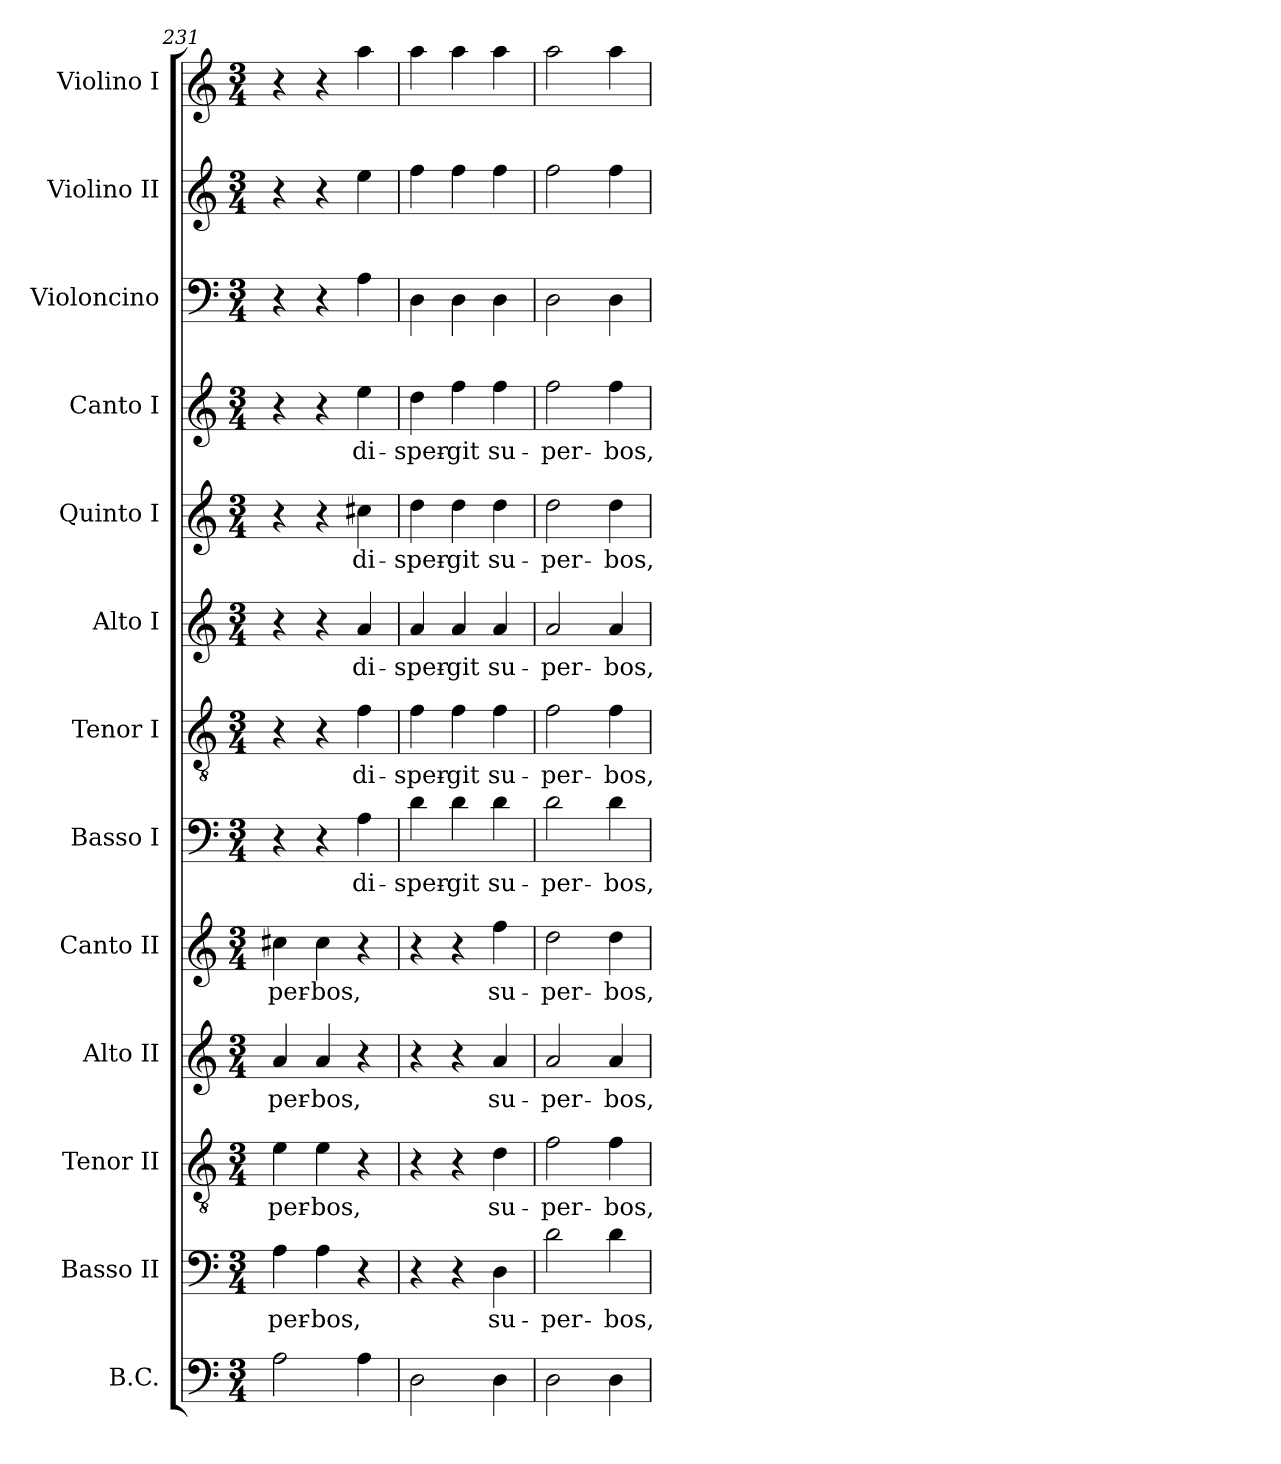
**kern	**kern	**text	**kern	**text	**kern	**text	**kern	**text	**kern	**text	**kern	**text	**kern	**text	**kern	**text	**kern	**text	**kern	**kern	**kern
*part13	*part12	*part12	*part11	*part11	*part10	*part10	*part9	*part9	*part8	*part8	*part7	*part7	*part6	*part6	*part5	*part5	*part4	*part4	*part3	*part2	*part1
*staff13	*staff12	*staff12	*staff11	*staff11	*staff10	*staff10	*staff9	*staff9	*staff8	*staff8	*staff7	*staff7	*staff6	*staff6	*staff5	*staff5	*staff4	*staff4	*staff3	*staff2	*staff1
*I"B.C.	*I"Basso II	*	*I"Tenor II	*	*I"Alto II	*	*I"Canto II	*	*I"Basso I	*	*I"Tenor I	*	*I"Alto I	*	*I"Quinto I	*	*I"Canto I	*	*I"Violoncino	*I"Violino II	*I"Violino I
*I'BC	*I'B 2	*	*I'T 2	*	*I'A 2	*	*I'C 2	*	*I'B 1	*	*I'T 1	*	*I'A 1	*	*I'Q 1	*	*I'C 1	*	*	*I'Vln. II	*I'Vln. I
*clefF4	*clefF4	*	*clefGv2	*	*clefG2	*	*clefG2	*	*clefF4	*	*clefGv2	*	*clefG2	*	*clefG2	*	*clefG2	*	*clefF4	*clefG2	*clefG2
*k[]	*k[]	*	*k[]	*	*k[]	*	*k[]	*	*k[]	*	*k[]	*	*k[]	*	*k[]	*	*k[]	*	*k[]	*k[]	*k[]
*C:	*C:	*	*C:	*	*C:	*	*C:	*	*C:	*	*C:	*	*C:	*	*C:	*	*C:	*	*C:	*C:	*C:
*M3/4	*M3/4	*	*M3/4	*	*M3/4	*	*M3/4	*	*M3/4	*	*M3/4	*	*M3/4	*	*M3/4	*	*M3/4	*	*M3/4	*M3/4	*M3/4
=231	=231	=231	=231	=231	=231	=231	=231	=231	=231	=231	=231	=231	=231	=231	=231	=231	=231	=231	=231	=231	=231
!	!	!LO:LY:b	!	!	!	!	!	!	!	!	!	!	!	!	!	!	!	!	!	!	!
!	!	!	!	!LO:LY:b	!	!	!	!	!	!	!	!	!	!	!	!	!	!	!	!	!
!	!	!	!	!	!	!LO:LY:b	!	!	!	!	!	!	!	!	!	!	!	!	!	!	!
!	!	!	!	!	!	!	!	!LO:LY:b	!	!	!	!	!	!	!	!	!	!	!	!	!
2A\	4A\	-per-	4e\	-per-	4a/	-per-	4cc#X\	-per-	4r	.	4r	.	4r	.	4r	.	4r	.	4r	4r	4r
!	!	!LO:LY:b	!	!	!	!	!	!	!	!	!	!	!	!	!	!	!	!	!	!	!
!	!	!	!	!LO:LY:b	!	!	!	!	!	!	!	!	!	!	!	!	!	!	!	!	!
!	!	!	!	!	!	!LO:LY:b	!	!	!	!	!	!	!	!	!	!	!	!	!	!	!
!	!	!	!	!	!	!	!	!LO:LY:b	!	!	!	!	!	!	!	!	!	!	!	!	!
.	4A\	-bos,	4e\	-bos,	4a/	-bos,	4cc#\	-bos,	4r	.	4r	.	4r	.	4r	.	4r	.	4r	4r	4r
!	!	!	!	!	!	!	!	!	!	!LO:LY:b	!	!	!	!	!	!	!	!	!	!	!
!	!	!	!	!	!	!	!	!	!	!	!	!LO:LY:b	!	!	!	!	!	!	!	!	!
!	!	!	!	!	!	!	!	!	!	!	!	!	!	!LO:LY:b	!	!	!	!	!	!	!
!	!	!	!	!	!	!	!	!	!	!	!	!	!	!	!	!LO:LY:b	!	!	!	!	!
!	!	!	!	!	!	!	!	!	!	!	!	!	!	!	!	!	!	!LO:LY:b	!	!	!
4A\	4r	.	4r	.	4r	.	4r	.	4A\	di-	4f\	di-	4a/	di-	4cc#X\	di-	4ee\	di-	4A\	4ee\	4aa\
=232	=232	=232	=232	=232	=232	=232	=232	=232	=232	=232	=232	=232	=232	=232	=232	=232	=232	=232	=232	=232	=232
!	!	!	!	!	!	!	!	!	!	!LO:LY:b	!	!	!	!	!	!	!	!	!	!	!
!	!	!	!	!	!	!	!	!	!	!	!	!LO:LY:b	!	!	!	!	!	!	!	!	!
!	!	!	!	!	!	!	!	!	!	!	!	!	!	!LO:LY:b	!	!	!	!	!	!	!
!	!	!	!	!	!	!	!	!	!	!	!	!	!	!	!	!LO:LY:b	!	!	!	!	!
!	!	!	!	!	!	!	!	!	!	!	!	!	!	!	!	!	!	!LO:LY:b	!	!	!
2D\	4r	.	4r	.	4r	.	4r	.	4d\	-sper-	4f\	-sper-	4a/	-sper-	4dd\	-sper-	4dd\	-sper-	4D\	4ff\	4aa\
!	!	!	!	!	!	!	!	!	!	!LO:LY:b	!	!	!	!	!	!	!	!	!	!	!
!	!	!	!	!	!	!	!	!	!	!	!	!LO:LY:b	!	!	!	!	!	!	!	!	!
!	!	!	!	!	!	!	!	!	!	!	!	!	!	!LO:LY:b	!	!	!	!	!	!	!
!	!	!	!	!	!	!	!	!	!	!	!	!	!	!	!	!LO:LY:b	!	!	!	!	!
!	!	!	!	!	!	!	!	!	!	!	!	!	!	!	!	!	!	!LO:LY:b	!	!	!
.	4r	.	4r	.	4r	.	4r	.	4d\	-git	4f\	-git	4a/	-git	4dd\	-git	4ff\	-git	4D\	4ff\	4aa\
!	!	!LO:LY:b	!	!	!	!	!	!	!	!	!	!	!	!	!	!	!	!	!	!	!
!	!	!	!	!LO:LY:b	!	!	!	!	!	!	!	!	!	!	!	!	!	!	!	!	!
!	!	!	!	!	!	!LO:LY:b	!	!	!	!	!	!	!	!	!	!	!	!	!	!	!
!	!	!	!	!	!	!	!	!LO:LY:b	!	!	!	!	!	!	!	!	!	!	!	!	!
!	!	!	!	!	!	!	!	!	!	!LO:LY:b	!	!	!	!	!	!	!	!	!	!	!
!	!	!	!	!	!	!	!	!	!	!	!	!LO:LY:b	!	!	!	!	!	!	!	!	!
!	!	!	!	!	!	!	!	!	!	!	!	!	!	!LO:LY:b	!	!	!	!	!	!	!
!	!	!	!	!	!	!	!	!	!	!	!	!	!	!	!	!LO:LY:b	!	!	!	!	!
!	!	!	!	!	!	!	!	!	!	!	!	!	!	!	!	!	!	!LO:LY:b	!	!	!
4D\	4D\	su-	4d\	su-	4a/	su-	4ff\	su-	4d\	su-	4f\	su-	4a/	su-	4dd\	su-	4ff\	su-	4D\	4ff\	4aa\
=233	=233	=233	=233	=233	=233	=233	=233	=233	=233	=233	=233	=233	=233	=233	=233	=233	=233	=233	=233	=233	=233
!	!	!LO:LY:b	!	!	!	!	!	!	!	!	!	!	!	!	!	!	!	!	!	!	!
!	!	!	!	!LO:LY:b	!	!	!	!	!	!	!	!	!	!	!	!	!	!	!	!	!
!	!	!	!	!	!	!LO:LY:b	!	!	!	!	!	!	!	!	!	!	!	!	!	!	!
!	!	!	!	!	!	!	!	!LO:LY:b	!	!	!	!	!	!	!	!	!	!	!	!	!
!	!	!	!	!	!	!	!	!	!	!LO:LY:b	!	!	!	!	!	!	!	!	!	!	!
!	!	!	!	!	!	!	!	!	!	!	!	!LO:LY:b	!	!	!	!	!	!	!	!	!
!	!	!	!	!	!	!	!	!	!	!	!	!	!	!LO:LY:b	!	!	!	!	!	!	!
!	!	!	!	!	!	!	!	!	!	!	!	!	!	!	!	!LO:LY:b	!	!	!	!	!
!	!	!	!	!	!	!	!	!	!	!	!	!	!	!	!	!	!	!LO:LY:b	!	!	!
2D\	2d\	-per-	2f\	-per-	2a/	-per-	2dd\	-per-	2d\	-per-	2f\	-per-	2a/	-per-	2dd\	-per-	2ff\	-per-	2D\	2ff\	2aa\
!	!	!LO:LY:b	!	!	!	!	!	!	!	!	!	!	!	!	!	!	!	!	!	!	!
!	!	!	!	!LO:LY:b	!	!	!	!	!	!	!	!	!	!	!	!	!	!	!	!	!
!	!	!	!	!	!	!LO:LY:b	!	!	!	!	!	!	!	!	!	!	!	!	!	!	!
!	!	!	!	!	!	!	!	!LO:LY:b	!	!	!	!	!	!	!	!	!	!	!	!	!
!	!	!	!	!	!	!	!	!	!	!LO:LY:b	!	!	!	!	!	!	!	!	!	!	!
!	!	!	!	!	!	!	!	!	!	!	!	!LO:LY:b	!	!	!	!	!	!	!	!	!
!	!	!	!	!	!	!	!	!	!	!	!	!	!	!LO:LY:b	!	!	!	!	!	!	!
!	!	!	!	!	!	!	!	!	!	!	!	!	!	!	!	!LO:LY:b	!	!	!	!	!
!	!	!	!	!	!	!	!	!	!	!	!	!	!	!	!	!	!	!LO:LY:b	!	!	!
4D\	4d\	-bos,	4f\	-bos,	4a/	-bos,	4dd\	-bos,	4d\	-bos,	4f\	-bos,	4a/	-bos,	4dd\	-bos,	4ff\	-bos,	4D\	4ff\	4aa\
=	=	=	=	=	=	=	=	=	=	=	=	=	=	=	=	=	=	=	=	=	=
*-	*-	*-	*-	*-	*-	*-	*-	*-	*-	*-	*-	*-	*-	*-	*-	*-	*-	*-	*-	*-	*-
